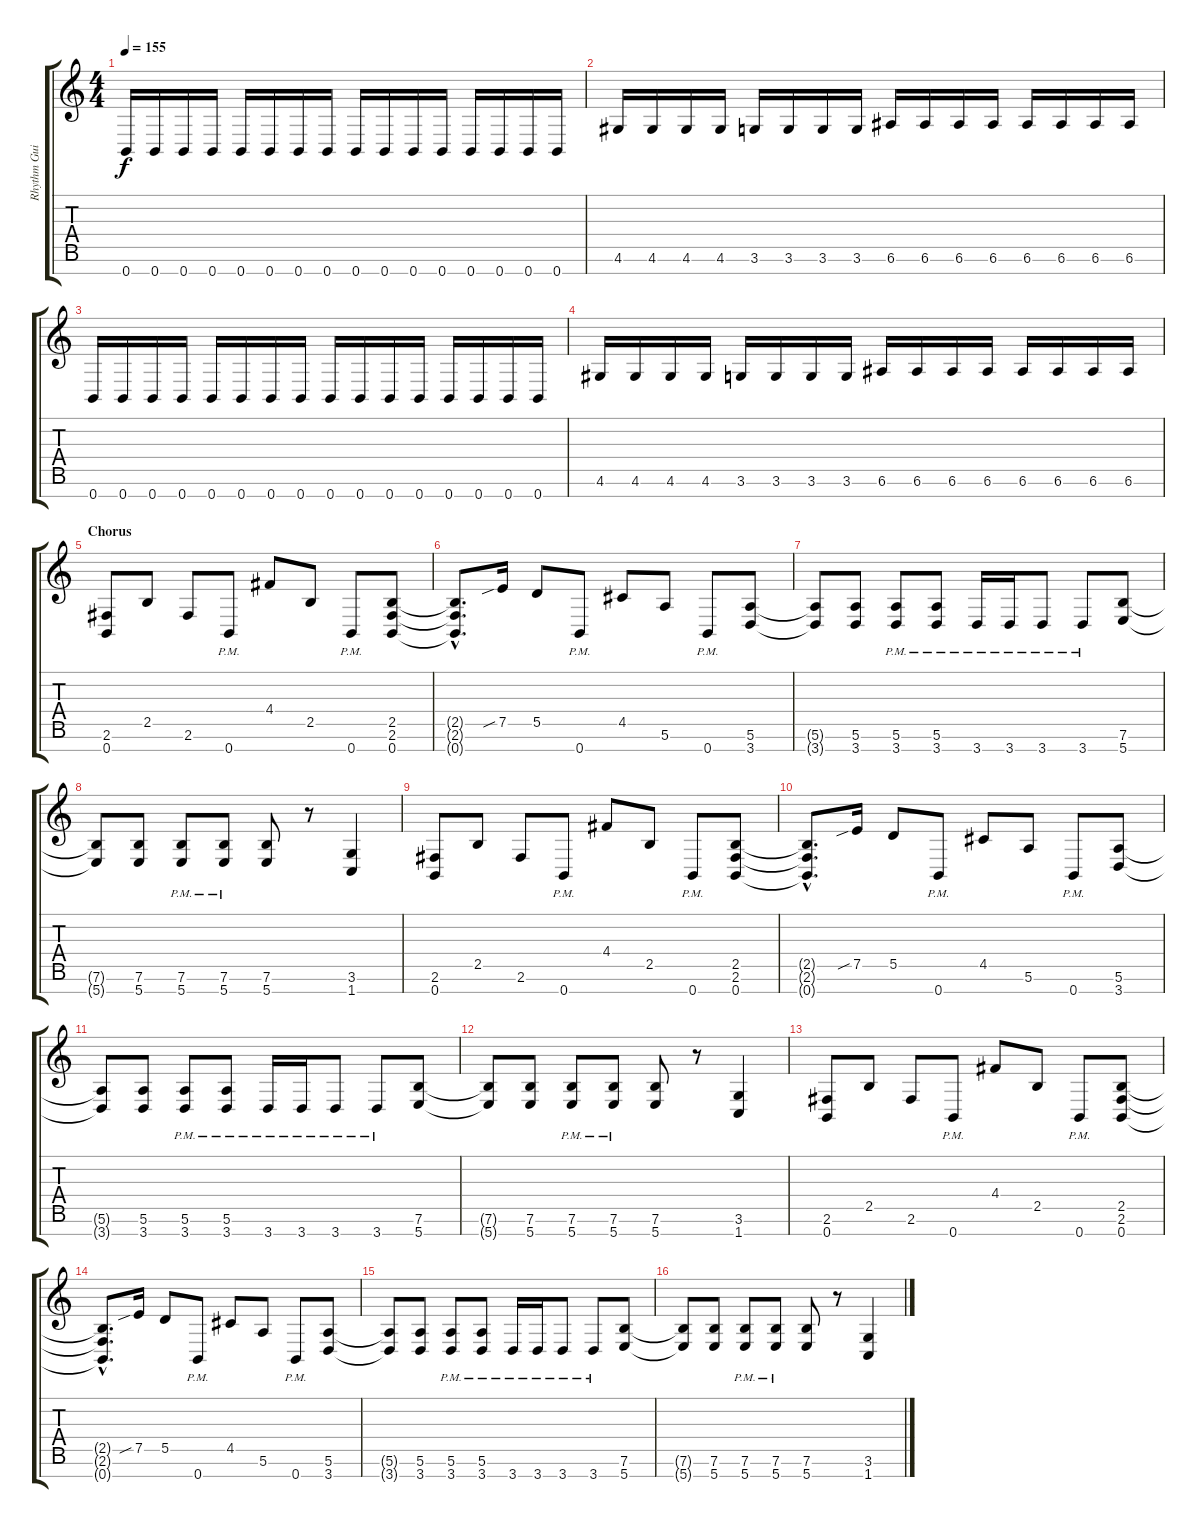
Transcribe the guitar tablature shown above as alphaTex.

\track ("Rhythm Guitar L" "Rhythm Gui") {instrument overdrivenguitar}
\staff {score tabs}
\tuning (E4 B3 G3 D3 A2 E2 B1) {hide}
\ts (4 4)
\tempo 155
\clef g2
\ks c
0.7.16{dy f} 0.7.16 0.7.16 0.7.16 0.7.16 0.7.16 0.7.16 0.7.16 0.7.16 0.7.16 0.7.16 0.7.16 0.7.16 0.7.16 0.7.16 0.7.16 |
4.6.16 4.6.16 4.6.16 4.6.16 3.6.16 3.6.16 3.6.16 3.6.16 6.6.16 6.6.16 6.6.16 6.6.16 6.6.16 6.6.16 6.6.16 6.6.16 |
0.7.16 0.7.16 0.7.16 0.7.16 0.7.16 0.7.16 0.7.16 0.7.16 0.7.16 0.7.16 0.7.16 0.7.16 0.7.16 0.7.16 0.7.16 0.7.16 |
4.6.16 4.6.16 4.6.16 4.6.16 3.6.16 3.6.16 3.6.16 3.6.16 6.6.16 6.6.16 6.6.16 6.6.16 6.6.16 6.6.16 6.6.16 6.6.16 |
\section ("" "Chorus")
(2.6 0.7).8 2.5.8 2.6.8 0.7{pm}.8 4.4.8 2.5.8 0.7{pm}.8 (2.5 2.6 0.7).8 |
(2.5{hac t} 2.6{hac t} 0.7{hac t}).8{d} 7.5{sib}.16 5.5.8 0.7{pm}.8 4.5.8 5.6.8 0.7{pm}.8 (5.6 3.7).8 |
(5.6{t} 3.7{t}).8 (5.6 3.7).8 (5.6{pm} 3.7{pm}).8 (5.6{pm} 3.7{pm}).8 3.7{pm}.16 3.7{pm}.16 3.7{pm}.8 3.7{pm}.8 (7.6 5.7).8 |
(7.6{t} 5.7{t}).8 (7.6 5.7).8 (7.6{pm} 5.7{pm}).8 (7.6{pm} 5.7{pm}).8 (7.6 5.7).8 r.8 (3.6 1.7).4 |
(2.6 0.7).8 2.5.8 2.6.8 0.7{pm}.8 4.4.8 2.5.8 0.7{pm}.8 (2.5 2.6 0.7).8 |
(2.5{hac t} 2.6{hac t} 0.7{hac t}).8{d} 7.5{sib}.16 5.5.8 0.7{pm}.8 4.5.8 5.6.8 0.7{pm}.8 (5.6 3.7).8 |
(5.6{t} 3.7{t}).8 (5.6 3.7).8 (5.6{pm} 3.7{pm}).8 (5.6{pm} 3.7{pm}).8 3.7{pm}.16 3.7{pm}.16 3.7{pm}.8 3.7{pm}.8 (7.6 5.7).8 |
(7.6{t} 5.7{t}).8 (7.6 5.7).8 (7.6{pm} 5.7{pm}).8 (7.6{pm} 5.7{pm}).8 (7.6 5.7).8 r.8 (3.6 1.7).4 |
(2.6 0.7).8 2.5.8 2.6.8 0.7{pm}.8 4.4.8 2.5.8 0.7{pm}.8 (2.5 2.6 0.7).8 |
(2.5{hac t} 2.6{hac t} 0.7{hac t}).8{d} 7.5{sib}.16 5.5.8 0.7{pm}.8 4.5.8 5.6.8 0.7{pm}.8 (5.6 3.7).8 |
(5.6{t} 3.7{t}).8 (5.6 3.7).8 (5.6{pm} 3.7{pm}).8 (5.6{pm} 3.7{pm}).8 3.7{pm}.16 3.7{pm}.16 3.7{pm}.8 3.7{pm}.8 (7.6 5.7).8 |
(7.6{t} 5.7{t}).8 (7.6 5.7).8 (7.6{pm} 5.7{pm}).8 (7.6{pm} 5.7{pm}).8 (7.6 5.7).8 r.8 (3.6 1.7).4
